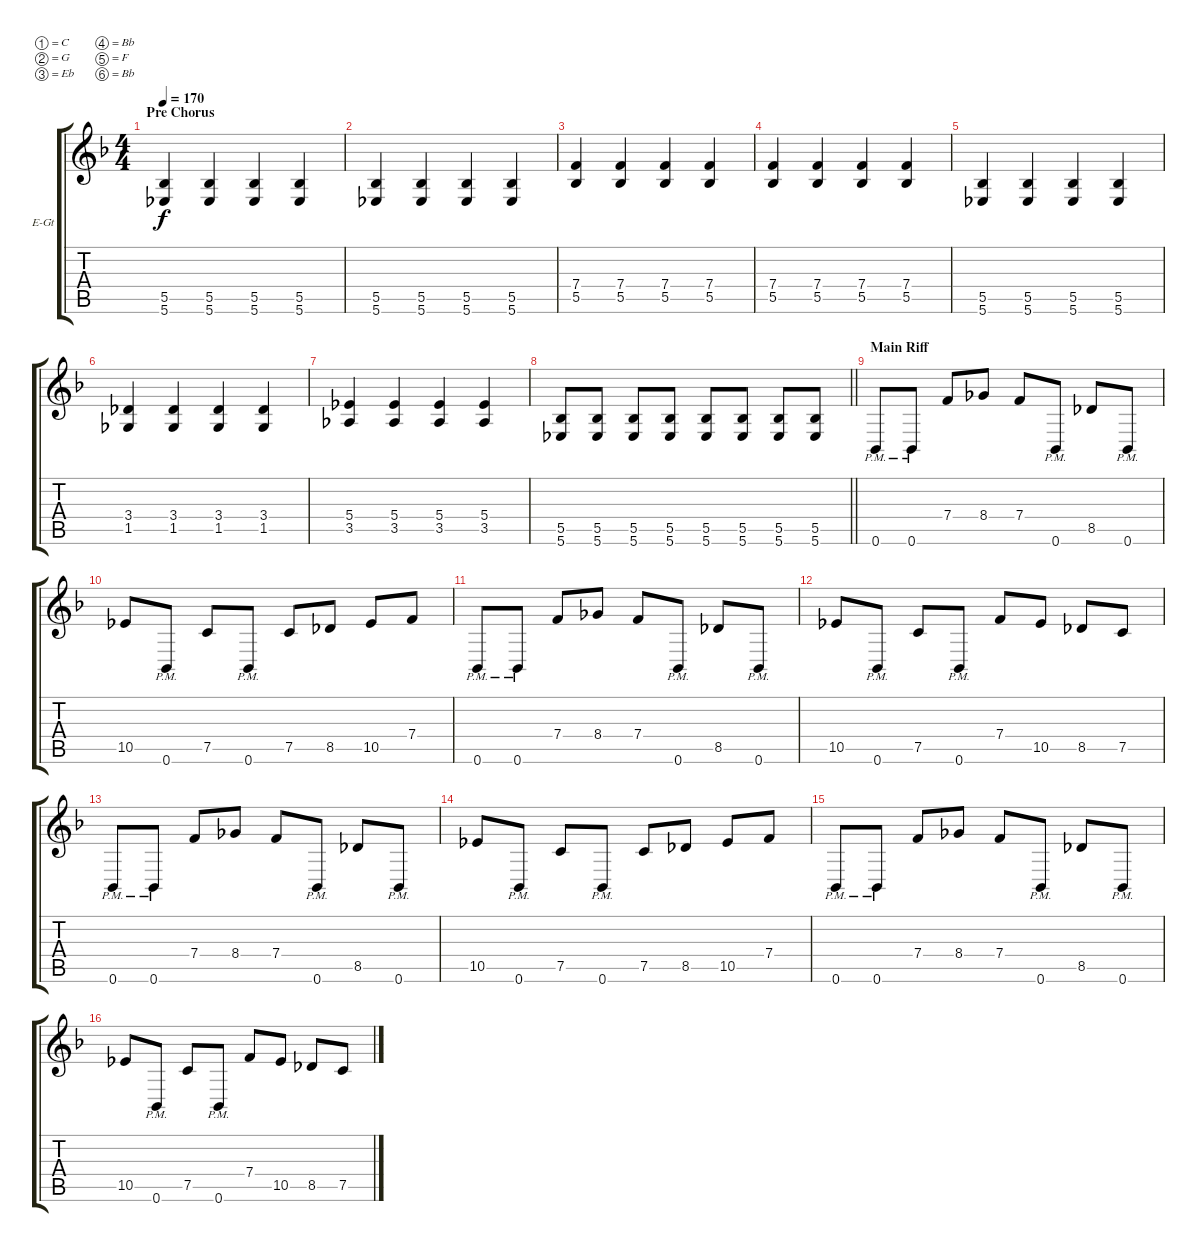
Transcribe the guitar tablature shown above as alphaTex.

\bracketExtendMode groupsimilarinstruments
\firstSystemTrackNameOrientation horizontal
\otherSystemsTrackNameOrientation horizontal
\track ("Björn Gelotte" "E-Gt") {instrument distortionguitar}
\staff {score tabs}
\tuning (C4 G3 Eb3 Bb2 F2 Bb1)
\ts (4 4)
\section ("" "Pre Chorus")
\tempo 170
\clef g2
\scale
0.320955
\ks dminor
(5.5 5.6).4{dy f} (5.5 5.6).4 (5.5 5.6).4 (5.5 5.6).4 |
\scale
0.33518 (5.5 5.6).4 (5.5 5.6).4 (5.5 5.6).4 (5.5 5.6).4 |
\scale
0.33241 (7.4 5.5).4 (7.4 5.5).4 (7.4 5.5).4 (7.4 5.5).4 |
\scale
0.33241 (7.4 5.5).4 (7.4 5.5).4 (7.4 5.5).4 (7.4 5.5).4 |
\scale
0.333333 (5.5 5.6).4 (5.5 5.6).4 (5.5 5.6).4 (5.5 5.6).4 |
\scale
0.333333 (3.4 1.5).4 (3.4 1.5).4 (3.4 1.5).4 (3.4 1.5).4 |
\scale
0.333333 (5.4 3.5).4 (5.4 3.5).4 (5.4 3.5).4 (5.4 3.5).4 |
\scale
0.304924
\barLineRight lightlight
(5.5 5.6).8 (5.5 5.6).8 (5.5 5.6).8 (5.5 5.6).8 (5.5 5.6).8 (5.5 5.6).8 (5.5 5.6).8 (5.5 5.6).8 |
\section ("" "Main Riff")
\scale
0.346591 0.6{pm}.8 0.6{pm}.8 7.4.8 8.4.8 7.4.8 0.6{pm}.8 8.5.8 0.6{pm}.8 |
\scale
0.348485 10.5.8 0.6{pm}.8 7.5.8 0.6{pm}.8 7.5.8 8.5.8 10.5.8 7.4.8 |
\scale
0.328546 0.6{pm}.8 0.6{pm}.8 7.4.8 8.4.8 7.4.8 0.6{pm}.8 8.5.8 0.6{pm}.8 |
\scale
0.342908 10.5.8 0.6{pm}.8 7.5.8 0.6{pm}.8 7.4.8 10.5.8 8.5.8 7.5.8 |
\scale
0.328546 0.6{pm}.8 0.6{pm}.8 7.4.8 8.4.8 7.4.8 0.6{pm}.8 8.5.8 0.6{pm}.8 |
\scale
0.329749 10.5.8 0.6{pm}.8 7.5.8 0.6{pm}.8 7.5.8 8.5.8 10.5.8 7.4.8 |
\scale
0.327957 0.6{pm}.8 0.6{pm}.8 7.4.8 8.4.8 7.4.8 0.6{pm}.8 8.5.8 0.6{pm}.8 |
\scale
0.342294 10.5.8 0.6{pm}.8 7.5.8 0.6{pm}.8 7.4.8 10.5.8 8.5.8 7.5.8
